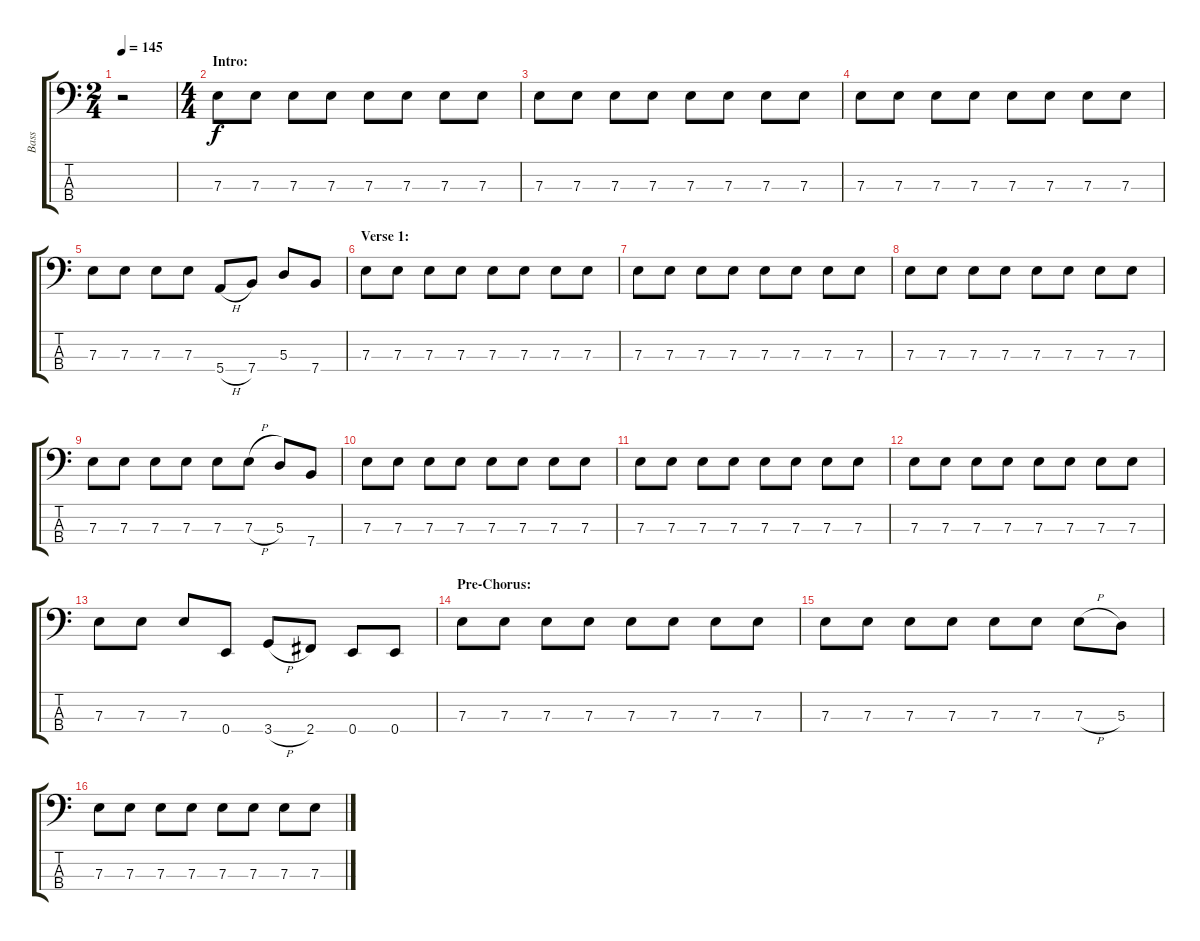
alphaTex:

\track ("Bass" "Bass") {instrument electricbasspick}
\staff {score tabs}
\tuning (G2 D2 A1 E1) {hide}
\ts (2 4)
\tempo 145
\clef f4
\ks c
r.2{dy f instrument electricbasspick} |
\ts (4 4)
\section ("" "Intro:")
7.3.8 7.3.8 7.3.8 7.3.8 7.3.8 7.3.8 7.3.8 7.3.8 |
7.3.8 7.3.8 7.3.8 7.3.8 7.3.8 7.3.8 7.3.8 7.3.8 |
7.3.8 7.3.8 7.3.8 7.3.8 7.3.8 7.3.8 7.3.8 7.3.8 |
7.3.8 7.3.8 7.3.8 7.3.8 5.4{h}.8 7.4.8 5.3.8 7.4.8 |
\section ("" "Verse 1:")
7.3.8 7.3.8 7.3.8 7.3.8 7.3.8 7.3.8 7.3.8 7.3.8 |
7.3.8 7.3.8 7.3.8 7.3.8 7.3.8 7.3.8 7.3.8 7.3.8 |
7.3.8 7.3.8 7.3.8 7.3.8 7.3.8 7.3.8 7.3.8 7.3.8 |
7.3.8 7.3.8 7.3.8 7.3.8 7.3.8 7.3{h}.8 5.3.8 7.4.8 |
7.3.8 7.3.8 7.3.8 7.3.8 7.3.8 7.3.8 7.3.8 7.3.8 |
7.3.8 7.3.8 7.3.8 7.3.8 7.3.8 7.3.8 7.3.8 7.3.8 |
7.3.8 7.3.8 7.3.8 7.3.8 7.3.8 7.3.8 7.3.8 7.3.8 |
7.3.8 7.3.8 7.3.8 0.4.8 3.4{h}.8 2.4.8 0.4.8 0.4.8 |
\section ("" "Pre-Chorus:")
7.3.8 7.3.8 7.3.8 7.3.8 7.3.8 7.3.8 7.3.8 7.3.8 |
7.3.8 7.3.8 7.3.8 7.3.8 7.3.8 7.3.8 7.3{h}.8 5.3.8 |
7.3.8 7.3.8 7.3.8 7.3.8 7.3.8 7.3.8 7.3.8 7.3.8
